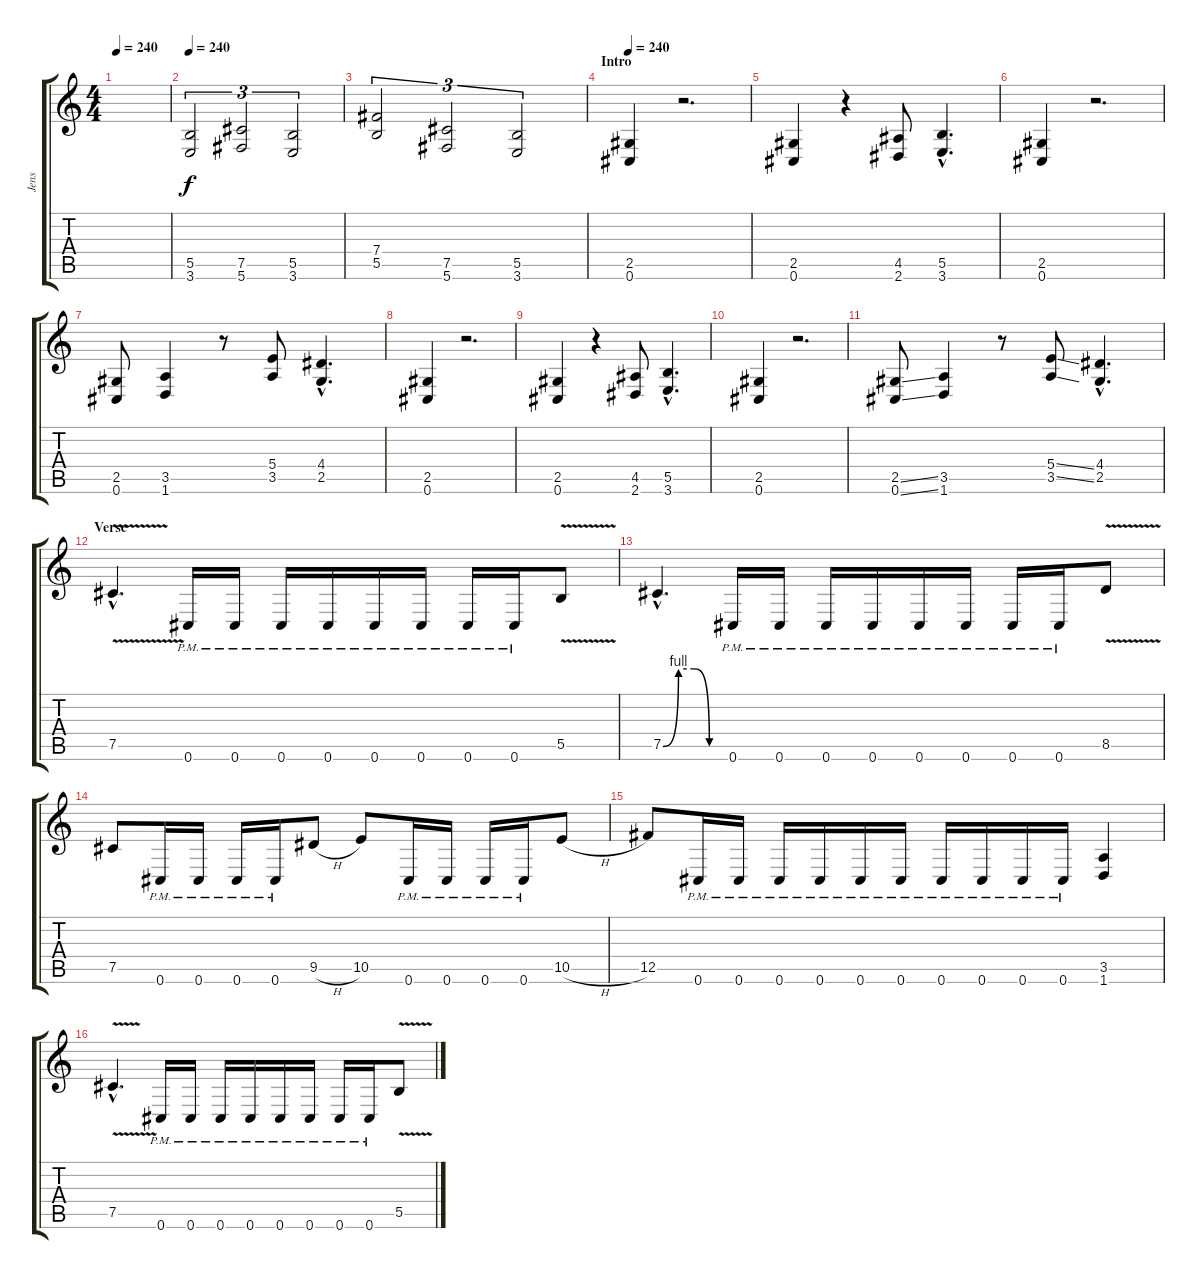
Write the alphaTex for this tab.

\track ("Jens" "Jens") {instrument distortionguitar}
\staff {score tabs}
\tuning (Db4 Ab3 E3 B2 Gb2 Db2) {hide}
\ts (4 4)
\tempo 240
\clef g2
\ks c
|
\tempo 240
(5.5 3.6).2{tu (3 2)} (7.5 5.6).2{tu (3 2)} (5.5 3.6).2{tu (3 2)} |
(7.4 5.5).2{tu (3 2)} (7.5 5.6).2{tu (3 2)} (5.5 3.6).2{tu (3 2)} |
\section ("" "Intro")
\tempo 240
(2.5 0.6).4 r.2{d} |
(2.5 0.6).4 r.4 (4.5 2.6).8 (5.5{hac} 3.6{hac}).4{d} |
(2.5 0.6).4 r.2{d} |
(2.5 0.6).8 (3.5 1.6).4 r.8 (5.4 3.5).8 (4.4{hac} 2.5{hac}).4{d} |
(2.5 0.6).4 r.2{d} |
(2.5 0.6).4 r.4 (4.5 2.6).8 (5.5{hac} 3.6{hac}).4{d} |
(2.5 0.6).4 r.2{d} |
(2.5{ss} 0.6{ss}).8 (3.5 1.6).4 r.8 (5.4{ss} 3.5{ss}).8 (4.4{hac} 2.5{hac}).4{d} |
\section ("" "Verse")
7.5{v hac}.4{d} 0.6{pm}.16 0.6{pm}.16 0.6{pm}.16 0.6{pm}.16 0.6{pm}.16 0.6{pm}.16 0.6{pm}.16 0.6{pm}.16 5.5{v}.8 |
7.5{be (custom 0 0 15 4 30 4 45 0 60 0) hac}.4{d} 0.6{pm}.16 0.6{pm}.16 0.6{pm}.16 0.6{pm}.16 0.6{pm}.16 0.6{pm}.16 0.6{pm}.16 0.6{pm}.16 8.5{v}.8 |
7.5.8 0.6{pm}.16 0.6{pm}.16 0.6{pm}.16 0.6{pm}.16 9.5{h}.8 10.5.8 0.6{pm}.16 0.6{pm}.16 0.6{pm}.16 0.6{pm}.16 10.5{h}.8 |
12.5.8 0.6{pm}.16 0.6{pm}.16 0.6{pm}.16 0.6{pm}.16 0.6{pm}.16 0.6{pm}.16 0.6{pm}.16 0.6{pm}.16 0.6{pm}.16 0.6{pm}.16 (3.5 1.6).4 |
7.5{v hac}.4{d} 0.6{pm}.16 0.6{pm}.16 0.6{pm}.16 0.6{pm}.16 0.6{pm}.16 0.6{pm}.16 0.6{pm}.16 0.6{pm}.16 5.5{v}.8
